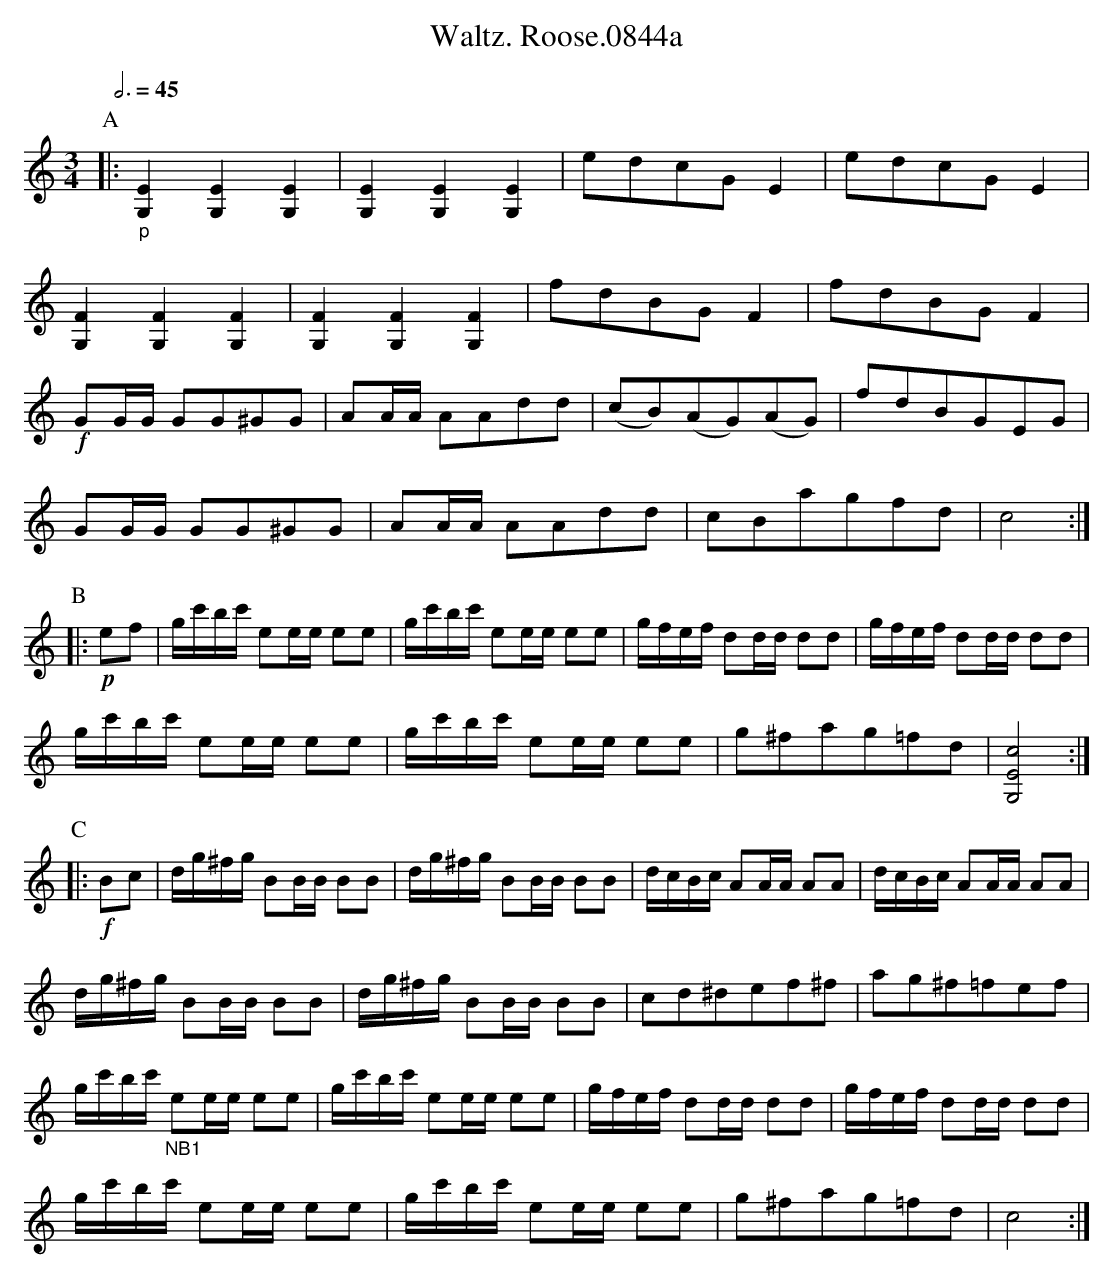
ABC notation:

X:1
T:Waltz. Roose.0844a
M:3/4
Q:3/4=45
L:1/8
K:C
P:A
|: "_p"[G,E]2[G,E]2[G,E]2 | [G,E]2[G,E]2[G,E]2 | edcGE2 | edcGE2 |
[G,F]2[G,F]2[G,F]2 | [G,F]2[G,F]2[G,F]2 | fdBGF2 | fdBGF2 |
!f!GG/G/ GG^GG | AA/A/ AAdd | (cB)(AG)(AG) | fdBGEG |
GG/G/ GG^GG | AA/A/ AAdd | cBagfd | c4 :|
P:B
|: !p!ef | g/c'/b/c'/ ee/e/ ee | g/c'/b/c'/ ee/e/ ee | g/f/e/f/ dd/d/ dd | g/f/e/f/ dd/d/ dd |
g/c'/b/c'/ ee/e/ ee | g/c'/b/c'/ ee/e/ ee | g^fag=fd | [G,Ec]4 :|
P:C
|: !f!Bc | d/g/^f/g/ BB/B/ BB | d/g/^f/g/ BB/B/ BB | d/c/B/c/ AA/A/ AA | d/c/B/c/ AA/A/ AA |
d/g/^f/g/ BB/B/ BB | d/g/^f/g/ BB/B/ BB | cd^def^f | ag^f=fef |
g/c'/b/c'/ "_NB1"ee/e/ ee | g/c'/b/c'/ ee/e/ ee | g/f/e/f/ dd/d/ dd | g/f/e/f/ dd/d/ dd |
g/c'/b/c'/ ee/e/ ee | g/c'/b/c'/ ee/e/ ee | g^fag=fd | c4 :|
